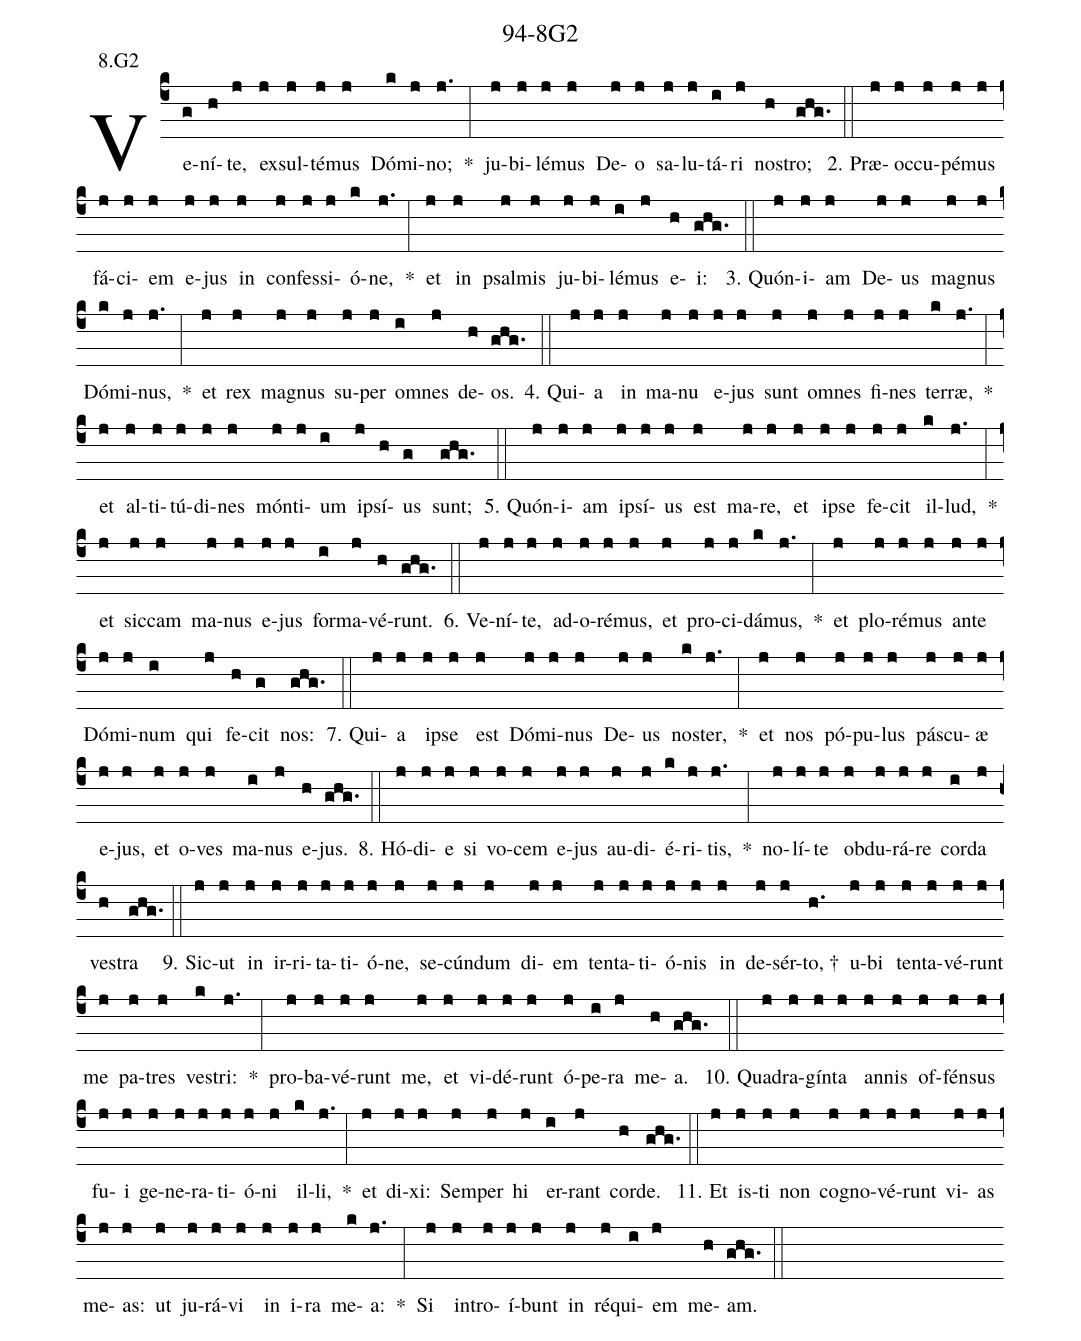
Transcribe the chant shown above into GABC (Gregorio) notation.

name: 94-8G2;
annotation: 8.G2;
%%
(c4)Ve(g)ní(h)te,(j) ex(j)sul(j)té(j)mus(j) Dó(k)mi(j)no;(j.) *(:) ju(j)bi(j)lé(j)mus(j) De(j)o(j) sa(j)lu(j)tá(i)ri(j) nos(h)tro;(ghg.) (::)
2. Præ(j)oc(j)cu(j)pé(j)mus(j) fá(j)ci(j)em(j) e(j)jus(j) in(j) con(j)fes(j)si(j)ó(k)ne,(j.) *(:) et(j) in(j) psal(j)mis(j) ju(j)bi(j)lé(i)mus(j) e(h)i:(ghg.) (::)
3. Quón(j)i(j)am(j) De(j)us(j) ma(j)gnus(j) Dó(k)mi(j)nus,(j.) *(:) et(j) rex(j) ma(j)gnus(j) su(j)per(j) om(i)nes(j) de(h)os.(ghg.) (::)
4. Qui(j)a(j) in(j) ma(j)nu(j) e(j)jus(j) sunt(j) om(j)nes(j) fi(j)nes(j) ter(k)ræ,(j.) *(:) et(j) al(j)ti(j)tú(j)di(j)nes(j) món(j)ti(j)um(i) ip(j)sí(h)us(g) sunt;(ghg.) (::)
5. Quón(j)i(j)am(j) ip(j)sí(j)us(j) est(j) ma(j)re,(j) et(j) ip(j)se(j) fe(j)cit(j) il(k)lud,(j.) *(:) et(j) sic(j)cam(j) ma(j)nus(j) e(j)jus(j) for(i)ma(j)vé(h)runt.(ghg.) (::)
6. Ve(j)ní(j)te,(j) ad(j)o(j)ré(j)mus,(j) et(j) pro(j)ci(j)dá(k)mus,(j.) *(:) et(j) plo(j)ré(j)mus(j) an(j)te(j) Dó(j)mi(j)num(i) qui(j) fe(h)cit(g) nos:(ghg.) (::)
7. Qui(j)a(j) ip(j)se(j) est(j) Dó(j)mi(j)nus(j) De(j)us(j) nos(k)ter,(j.) *(:) et(j) nos(j) pó(j)pu(j)lus(j) pás(j)cu(j)æ(j) e(j)jus,(j) et(j) o(j)ves(j) ma(i)nus(j) e(h)jus.(ghg.) (::)
8. Hó(j)di(j)e(j) si(j) vo(j)cem(j) e(j)jus(j) au(j)di(j)é(k)ri(j)tis,(j.) *(:) no(j)lí(j)te(j) ob(j)du(j)rá(j)re(j) cor(i)da(j) ves(h)tra(ghg.) (::)
9. Sic(j)ut(j) in(j) ir(j)ri(j)ta(j)ti(j)ó(j)ne,(j) se(j)cún(j)dum(j) di(j)em(j) ten(j)ta(j)ti(j)ó(j)nis(j) in(j) de(j)sér(j)to, †(h.) u(j)bi(j) ten(j)ta(j)vé(j)runt(j) me(j) pa(j)tres(j) ves(k)tri:(j.) *(:) pro(j)ba(j)vé(j)runt(j) me,(j) et(j) vi(j)dé(j)runt(j) ó(j)pe(i)ra(j) me(h)a.(ghg.) (::)
10. Qua(j)dra(j)gín(j)ta(j) an(j)nis(j) of(j)fén(j)sus(j) fu(j)i(j) ge(j)ne(j)ra(j)ti(j)ó(j)ni(j) il(k)li,(j.) *(:) et(j) di(j)xi:(j) Sem(j)per(j) hi(j) er(i)rant(j) cor(h)de.(ghg.) (::)
11. Et(j) is(j)ti(j) non(j) co(j)gno(j)vé(j)runt(j) vi(j)as(j) me(j)as:(j) ut(j) ju(j)rá(j)vi(j) in(j) i(j)ra(j) me(k)a:(j.) *(:) Si(j) in(j)tro(j)í(j)bunt(j) in(j) ré(j)qui(i)em(j) me(h)am.(ghg.) (::)
